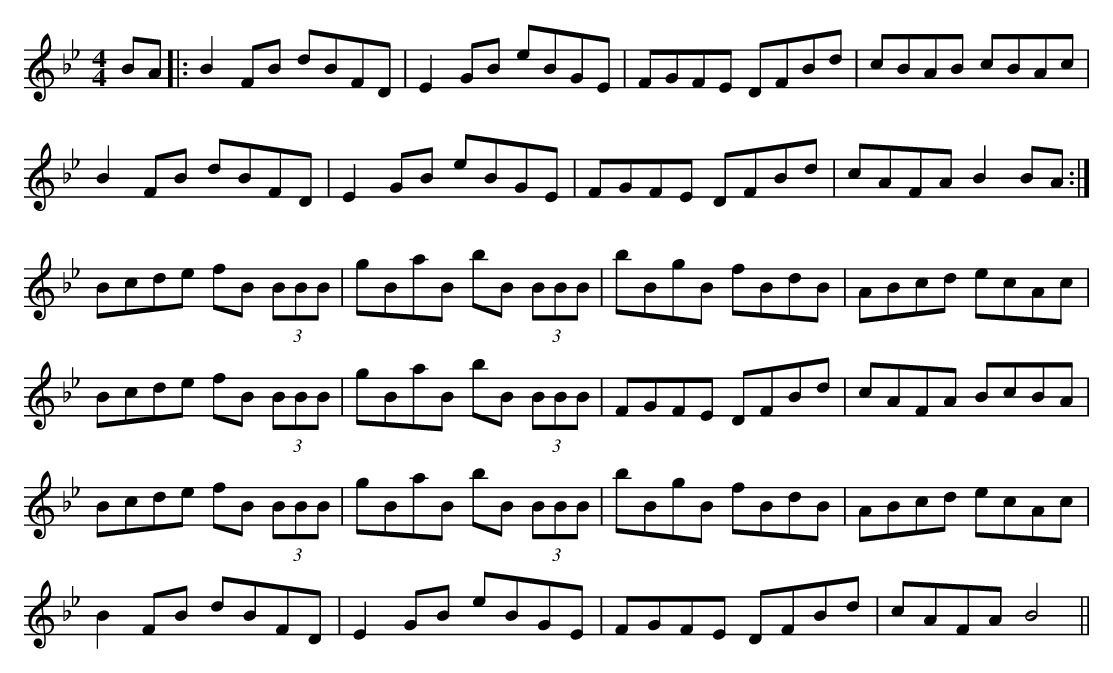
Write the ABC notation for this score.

X:1
M:4/4
K:Gmin
BA|:B2FB dBFD|E2GB eBGE|FGFE DFBd|cBAB cBAc|
B2FB dBFD|E2GB eBGE|FGFE DFBd|cAFA B2BA:|
Bcde fB (3BBB|gBaB bB (3BBB|bBgB fBdB|ABcd ecAc|
Bcde fB (3BBB|gBaB bB (3BBB|FGFE DFBd|cAFA BcBA|
Bcde fB (3BBB|gBaB bB (3BBB|bBgB fBdB|ABcd ecAc|
B2FB dBFD|E2GB eBGE|FGFE DFBd|cAFA B4||
